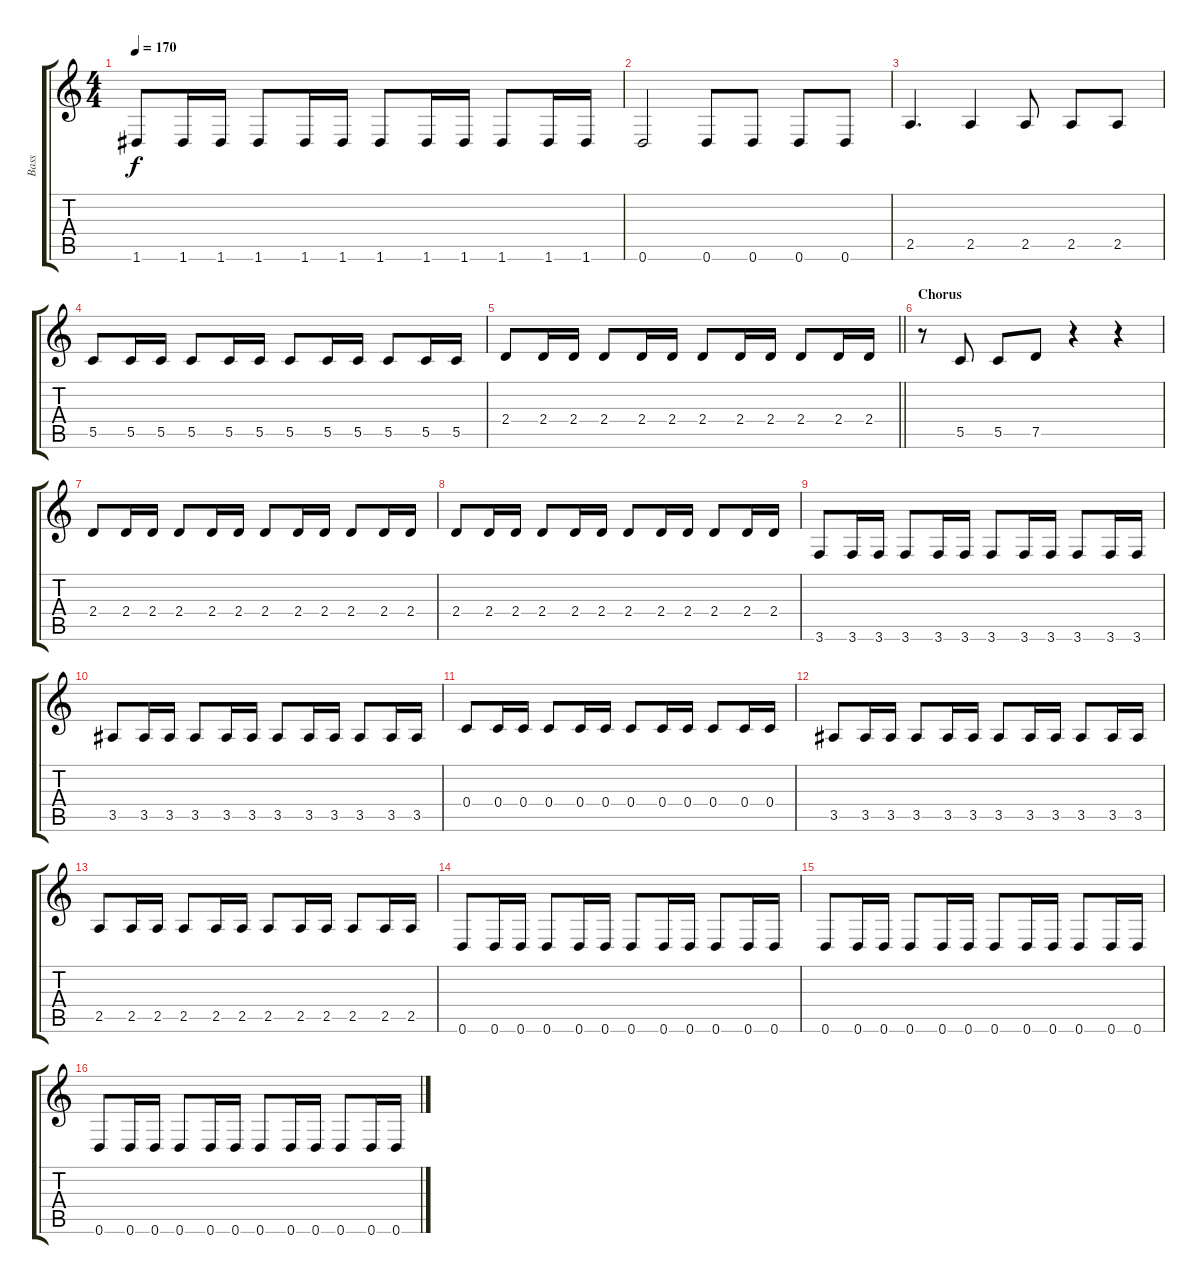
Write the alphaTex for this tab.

\track ("Bass" "Bass") {instrument electricbassfinger}
\staff {score tabs}
\tuning (D4 A3 F3 C3 G2 D2) {hide}
\ts (4 4)
\tempo 170
\clef g2
\ks c
1.6.8{dy f} 1.6.16 1.6.16 1.6.8 1.6.16 1.6.16 1.6.8 1.6.16 1.6.16 1.6.8 1.6.16 1.6.16 |
0.6.2 0.6.8 0.6.8 0.6.8 0.6.8 |
2.5.4{d} 2.5.4 2.5.8 2.5.8 2.5.8 |
5.5.8 5.5.16 5.5.16 5.5.8 5.5.16 5.5.16 5.5.8 5.5.16 5.5.16 5.5.8 5.5.16 5.5.16 |
\barLineRight lightlight
2.4.8 2.4.16 2.4.16 2.4.8 2.4.16 2.4.16 2.4.8 2.4.16 2.4.16 2.4.8 2.4.16 2.4.16 |
\section ("" "Chorus")
r.8 5.5.8 5.5.8 7.5.8 r.4 r.4 |
2.4.8 2.4.16 2.4.16 2.4.8 2.4.16 2.4.16 2.4.8 2.4.16 2.4.16 2.4.8 2.4.16 2.4.16 |
2.4.8 2.4.16 2.4.16 2.4.8 2.4.16 2.4.16 2.4.8 2.4.16 2.4.16 2.4.8 2.4.16 2.4.16 |
3.6.8 3.6.16 3.6.16 3.6.8 3.6.16 3.6.16 3.6.8 3.6.16 3.6.16 3.6.8 3.6.16 3.6.16 |
3.5.8 3.5.16 3.5.16 3.5.8 3.5.16 3.5.16 3.5.8 3.5.16 3.5.16 3.5.8 3.5.16 3.5.16 |
0.4.8 0.4.16 0.4.16 0.4.8 0.4.16 0.4.16 0.4.8 0.4.16 0.4.16 0.4.8 0.4.16 0.4.16 |
3.5.8 3.5.16 3.5.16 3.5.8 3.5.16 3.5.16 3.5.8 3.5.16 3.5.16 3.5.8 3.5.16 3.5.16 |
2.5.8 2.5.16 2.5.16 2.5.8 2.5.16 2.5.16 2.5.8 2.5.16 2.5.16 2.5.8 2.5.16 2.5.16 |
0.6.8 0.6.16 0.6.16 0.6.8 0.6.16 0.6.16 0.6.8 0.6.16 0.6.16 0.6.8 0.6.16 0.6.16 |
0.6.8 0.6.16 0.6.16 0.6.8 0.6.16 0.6.16 0.6.8 0.6.16 0.6.16 0.6.8 0.6.16 0.6.16 |
0.6.8 0.6.16 0.6.16 0.6.8 0.6.16 0.6.16 0.6.8 0.6.16 0.6.16 0.6.8 0.6.16 0.6.16
